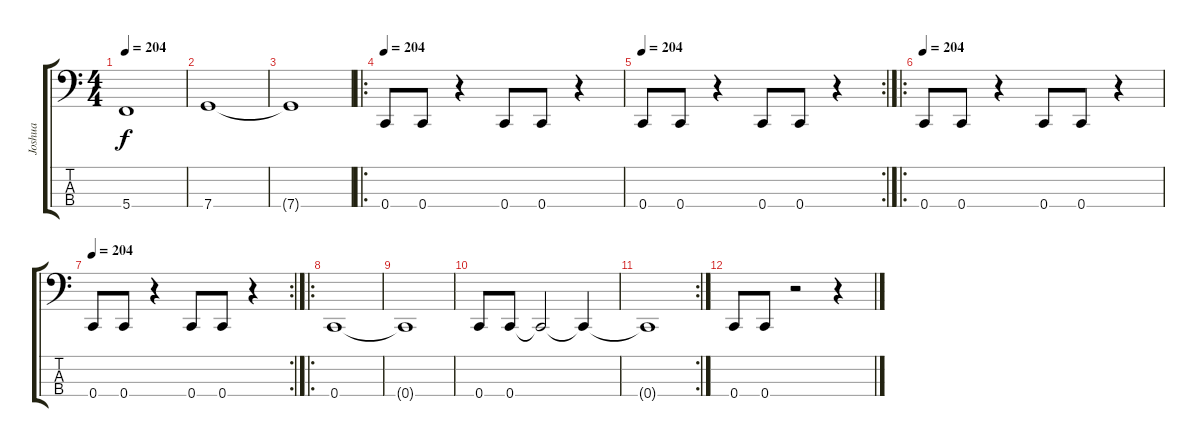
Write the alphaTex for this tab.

\track ("Joshua" "Joshua") {instrument electricbasspick}
\staff {score tabs}
\tuning (F2 C2 G1 C1) {hide}
\ts (4 4)
\tempo 204
\clef f4
\ks c
5.4{t}.1{dy f} |
7.4.1 |
7.4{t}.1 |
\ro
\tempo 204
0.4.8 0.4.8 r.4 0.4.8 0.4.8 r.4 |
\rc 2
\tempo 204
0.4.8 0.4.8 r.4 0.4.8 0.4.8 r.4 |
\ro
\tempo 204
0.4.8 0.4.8 r.4 0.4.8 0.4.8 r.4 |
\rc 2
\tempo 204
0.4.8 0.4.8 r.4 0.4.8 0.4.8 r.4 |
\ro
0.4.1 |
0.4{t}.1 |
0.4.8 0.4.8 0.4{t}.2 0.4{t}.4 |
\rc 2
0.4{t}.1 |
0.4.8 0.4.8 r.2 r.4
